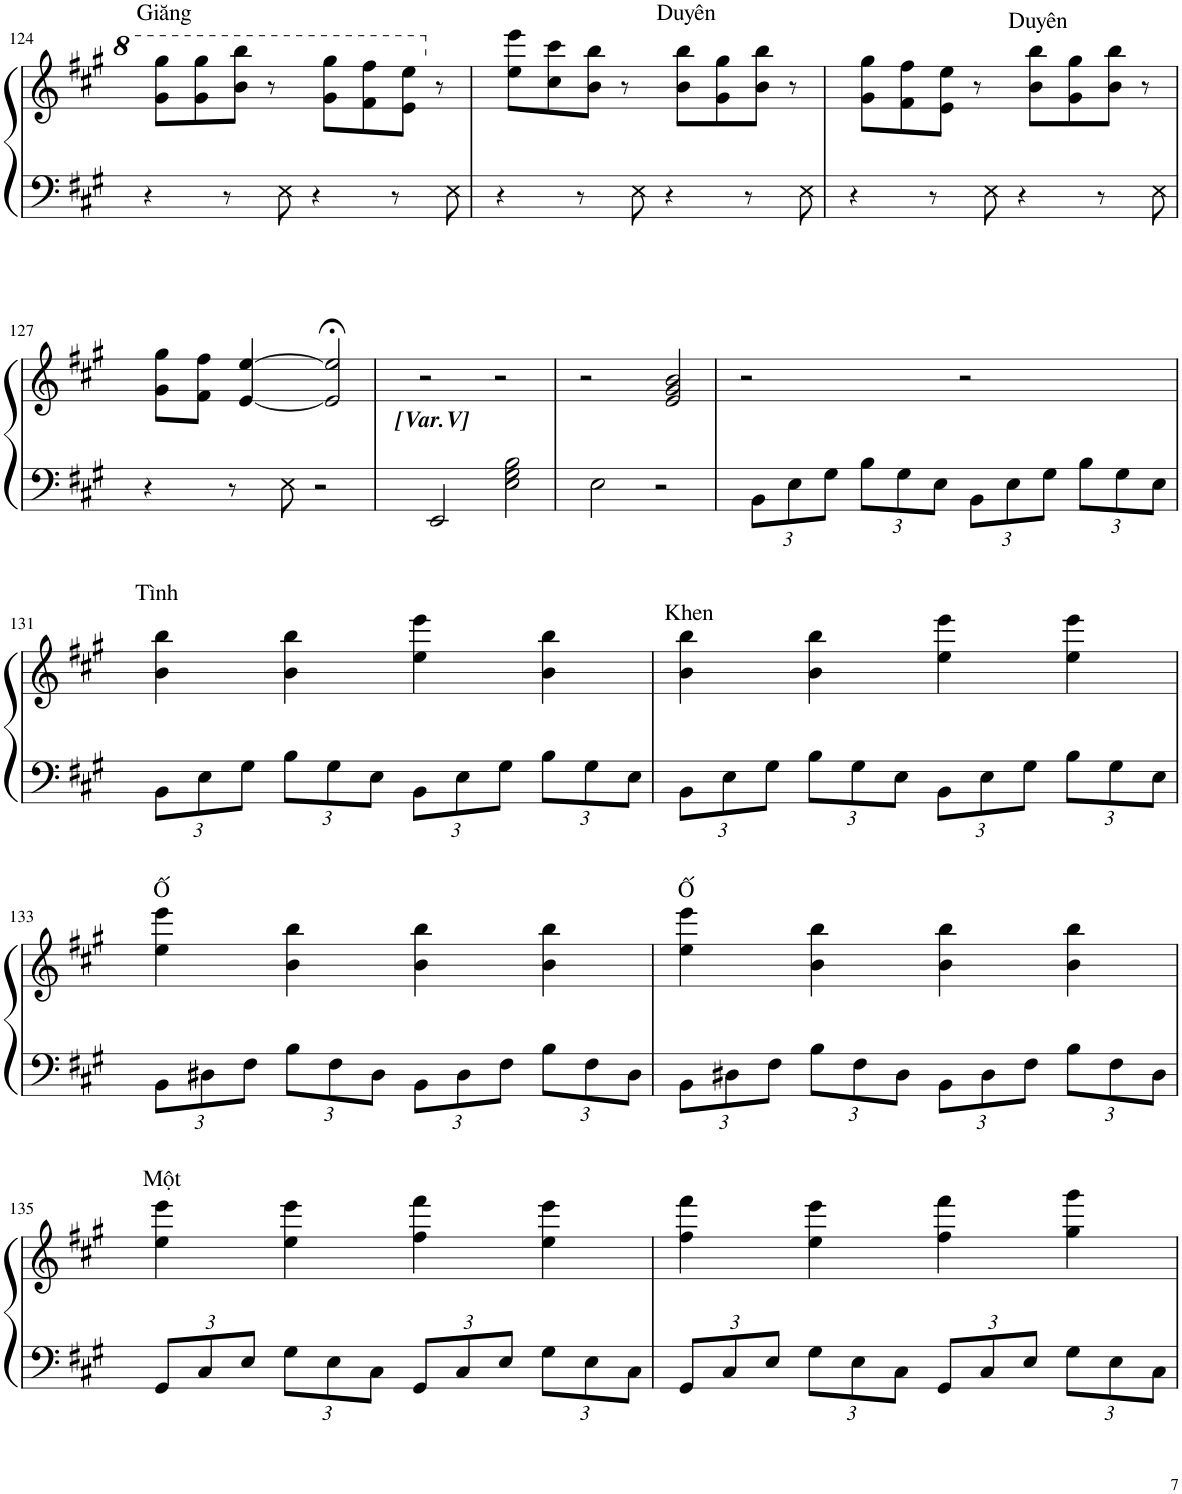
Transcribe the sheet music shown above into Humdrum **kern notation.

**kern	**kern	**text
*part1	*part1	*part1
*staff2	*staff1	*staff1
*I"Piano	*	*
*I'Pno.	*	*
!!LO:PB:g=z
*clefF4	*clefG2	*
*k[f#c#g#]	*k[f#c#g#]	*
*M2/2	*M2/2	*
*met(c|)	*met(c|)	*
=124	=124	=124
!	!	!LO:LY:a
4r	8gg#\ 8ggg#\L	Giăng
.	8gg#\ 8ggg#\	.
8r	8bb\ 8bbb\J	.
8E\	8r	.
4r	8gg#\ 8ggg#\L	.
.	8ff#\ 8fff#\	.
8r	8ee\ 8eee\J	.
8E\	8r	.
=125	=125	=125
4r	8ee\ 8eee\L	.
.	8cc#\ 8ccc#\	.
8r	8b\ 8bb\J	.
8E\	8r	.
!	!	!LO:LY:a
4r	8b\ 8bb\L	Duyên
.	8g#\ 8gg#\	.
8r	8b\ 8bb\J	.
8E\	8r	.
=126	=126	=126
4r	8g#\ 8gg#\L	.
.	8f#\ 8ff#\	.
8r	8e\ 8ee\J	.
8E\	8r	.
!	!	!LO:LY:a
4r	8b\ 8bb\L	Duyên
.	8g#\ 8gg#\	.
8r	8b\ 8bb\J	.
8E\	8r	.
!!LO:LB:g=z
=127	=127	=127
4r	8g#\ 8gg#\L	.
.	8f#\ 8ff#\J	.
8r	[4e/ [4ee/	.
8E\	.	.
2r	2e/];< 2ee/];<	.
=128	=128	=128
!	!	!LO:LY:b
2EE/	2r	[Var.V]
2E\ 2G#\ 2B\	2r	.
=129	=129	=129
2E\	2r	.
2r	2e/ 2g#/ 2b/	.
=130	=130	=130
*Xbrackettup	*	*
12BB\L	2r	.
12E\	.	.
12G#\J	.	.
12B\L	.	.
12G#\	.	.
12E\J	.	.
12BB\L	2r	.
12E\	.	.
12G#\J	.	.
12B\L	.	.
12G#\	.	.
12E\J	.	.
!!LO:LB:g=z
=131	=131	=131
!	!	!LO:LY:a
12BB\L	4b\ 4bb\	Tình
12E\	.	.
12G#\J	.	.
12B\L	4b\ 4bb\	.
12G#\	.	.
12E\J	.	.
12BB\L	4ee\ 4eee\	.
12E\	.	.
12G#\J	.	.
12B\L	4b\ 4bb\	.
12G#\	.	.
12E\J	.	.
=132	=132	=132
!	!	!LO:LY:a
12BB\L	4b\ 4bb\	Khen
12E\	.	.
12G#\J	.	.
12B\L	4b\ 4bb\	.
12G#\	.	.
12E\J	.	.
12BB\L	4ee\ 4eee\	.
12E\	.	.
12G#\J	.	.
12B\L	4ee\ 4eee\	.
12G#\	.	.
12E\J	.	.
!!LO:LB:g=z
=133	=133	=133
!	!	!LO:LY:a
12BB\L	4ee\ 4eee\	Ố
12D#X\	.	.
12F#\J	.	.
12B\L	4b\ 4bb\	.
12F#\	.	.
12D#\J	.	.
12BB\L	4b\ 4bb\	.
12D#\	.	.
12F#\J	.	.
12B\L	4b\ 4bb\	.
12F#\	.	.
12D#\J	.	.
=134	=134	=134
!	!	!LO:LY:a
12BB\L	4ee\ 4eee\	Ố
12D#X\	.	.
12F#\J	.	.
12B\L	4b\ 4bb\	.
12F#\	.	.
12D#\J	.	.
12BB\L	4b\ 4bb\	.
12D#\	.	.
12F#\J	.	.
12B\L	4b\ 4bb\	.
12F#\	.	.
12D#\J	.	.
!!LO:LB:g=z
=135	=135	=135
!	!	!LO:LY:a
12GG#/L	4ee\ 4eee\	Một
12C#/	.	.
12E/J	.	.
12G#\L	4ee\ 4eee\	.
12E\	.	.
12C#\J	.	.
12GG#/L	4ff#\ 4fff#\	.
12C#/	.	.
12E/J	.	.
12G#\L	4ee\ 4eee\	.
12E\	.	.
12C#\J	.	.
=136	=136	=136
12GG#/L	4ff#\ 4fff#\	.
12C#/	.	.
12E/J	.	.
12G#\L	4ee\ 4eee\	.
12E\	.	.
12C#\J	.	.
12GG#/L	4ff#\ 4fff#\	.
12C#/	.	.
12E/J	.	.
12G#\L	4gg#\ 4ggg#\	.
12E\	.	.
12C#\J	.	.
=	=	=
*-	*-	*-
